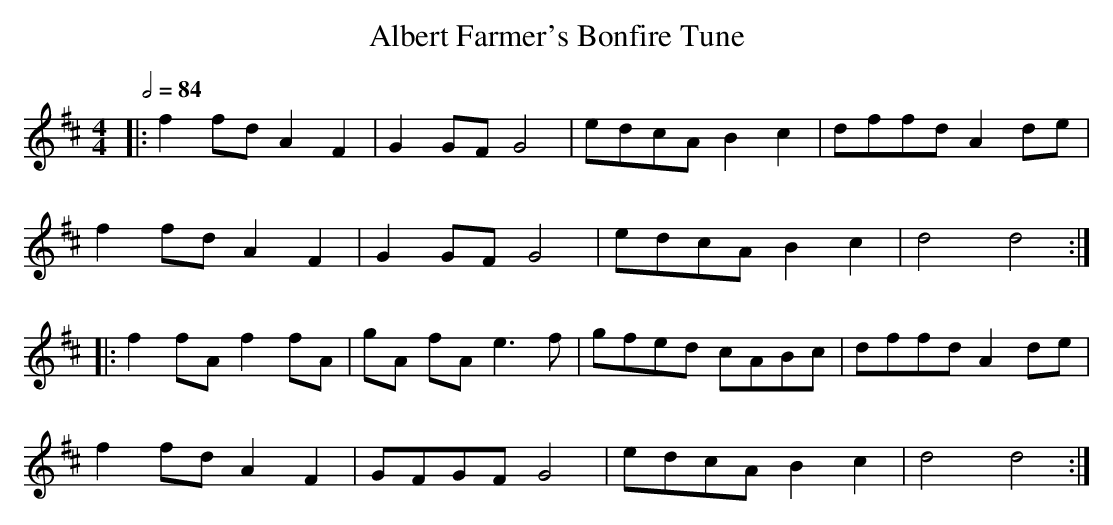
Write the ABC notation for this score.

X:1
T:Albert Farmer's Bonfire Tune
M:4/4
L:1/8
Q:1/2=84
K:D
|:f2fd A2F2|G2 GF G4|edcA B2c2|dffd A2de|
f2fdA2F2|G2GF G4|edcA B2c2|d4 d4:|
|:f2fA f2fA|gA fA e3 f|gfed cABc|dffd A2de|
f2fd A2F2|GFGF G4|edcA B2c2|d4d4:|
